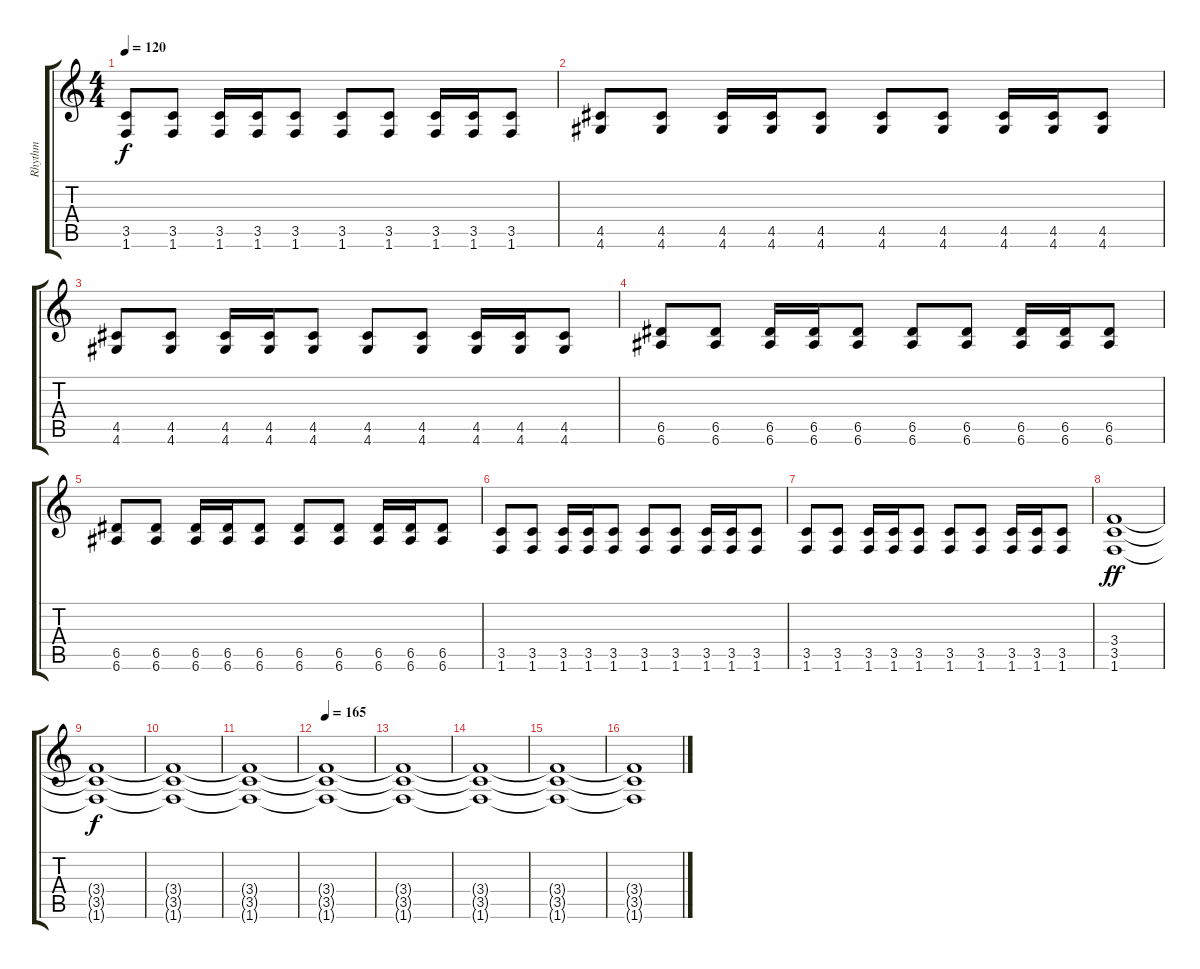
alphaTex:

\track ("Rhythm" "Rhythm") {instrument distortionguitar}
\staff {score tabs}
\tuning (E4 B3 G3 D3 A2 E2) {hide}
\ts (4 4)
\tempo 120
\clef g2
\ks c
(3.5 1.6).8{dy f} (3.5 1.6).8 (3.5 1.6).16 (3.5 1.6).16 (3.5 1.6).8 (3.5 1.6).8 (3.5 1.6).8 (3.5 1.6).16 (3.5 1.6).16 (3.5 1.6).8 |
(4.5 4.6).8 (4.5 4.6).8 (4.5 4.6).16 (4.5 4.6).16 (4.5 4.6).8 (4.5 4.6).8 (4.5 4.6).8 (4.5 4.6).16 (4.5 4.6).16 (4.5 4.6).8 |
(4.5 4.6).8 (4.5 4.6).8 (4.5 4.6).16 (4.5 4.6).16 (4.5 4.6).8 (4.5 4.6).8 (4.5 4.6).8 (4.5 4.6).16 (4.5 4.6).16 (4.5 4.6).8 |
(6.5 6.6).8 (6.5 6.6).8 (6.5 6.6).16 (6.5 6.6).16 (6.5 6.6).8 (6.5 6.6).8 (6.5 6.6).8 (6.5 6.6).16 (6.5 6.6).16 (6.5 6.6).8 |
(6.5 6.6).8 (6.5 6.6).8 (6.5 6.6).16 (6.5 6.6).16 (6.5 6.6).8 (6.5 6.6).8 (6.5 6.6).8 (6.5 6.6).16 (6.5 6.6).16 (6.5 6.6).8 |
(3.5 1.6).8 (3.5 1.6).8 (3.5 1.6).16 (3.5 1.6).16 (3.5 1.6).8 (3.5 1.6).8 (3.5 1.6).8 (3.5 1.6).16 (3.5 1.6).16 (3.5 1.6).8 |
(3.5 1.6).8 (3.5 1.6).8 (3.5 1.6).16 (3.5 1.6).16 (3.5 1.6).8 (3.5 1.6).8 (3.5 1.6).8 (3.5 1.6).16 (3.5 1.6).16 (3.5 1.6).8 |
(3.4 3.5 1.6).1{dy ff} |
(3.4{t} 3.5{t} 1.6{t}).1{dy f} |
(3.4{t} 3.5{t} 1.6{t}).1 |
(3.4{t} 3.5{t} 1.6{t}).1 |
\tempo 165
(3.4{t} 3.5{t} 1.6{t}).1{volume 12} |
(3.4{t} 3.5{t} 1.6{t}).1{volume 11} |
(3.4{t} 3.5{t} 1.6{t}).1{volume 10} |
(3.4{t} 3.5{t} 1.6{t}).1{volume 9} |
(3.4{t} 3.5{t} 1.6{t}).1{volume 8}
